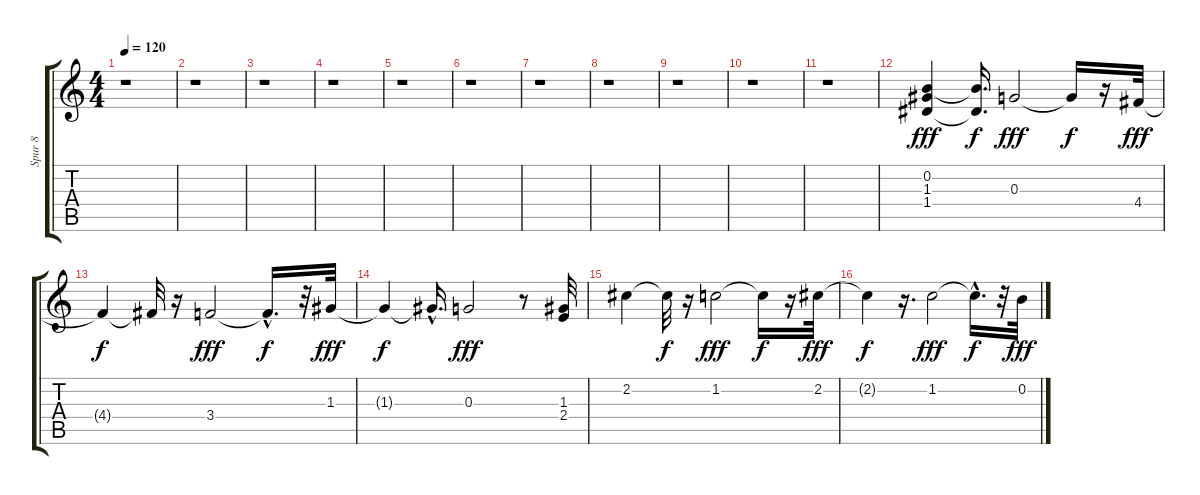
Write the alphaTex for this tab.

\track ("Spur 8" "Spur 8") {instrument acousticguitarnylon}
\staff {score tabs}
\tuning (E4 B3 G3 D3 A2 E2) {hide}
\ts (4 4)
\tempo 120
\clef g2
\ks c
r.1{dy fff} |
r.1 |
r.1 |
r.1 |
r.1 |
r.1 |
r.1 |
r.1 |
r.1 |
r.1 |
r.1 |
(0.2 1.3 1.4).4 (0.2{t} 1.4{t}).16{d dy f} 0.3.2{dy fff} 0.3{t}.16{dy f} r.16 4.4.32{dy fff} |
4.4{t}.4{dy f} 4.4{t}.32 r.16 3.4.2{dy fff} 3.4{hac t}.16{d dy f} r.32 1.3.32{dy fff} |
1.3{t}.4{dy f} 1.3{hac t}.16{d} 0.3.2{dy fff} r.8 (1.3 2.4).32 |
2.2.4 2.2{t}.32{dy f} r.16 1.2.2{dy fff} 1.2{t}.16{dy f} r.16 2.2.32{dy fff} |
2.2{t}.4{dy f} r.16{d} 1.2.2{dy fff} 1.2{hac t}.16{d dy f} r.32 0.2.32{dy fff}
